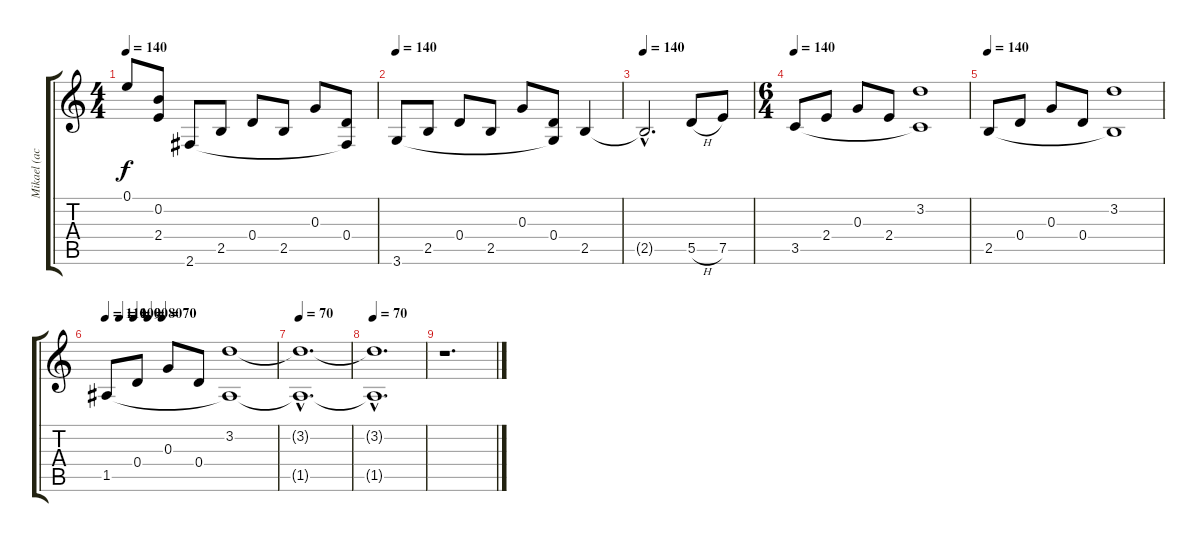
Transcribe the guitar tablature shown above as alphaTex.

\track ("Mikael (acoustic)" "Mikael (ac") {instrument acousticguitarnylon}
\staff {score tabs}
\tuning (E4 B3 G3 D3 A2 E2) {hide}
\ts (4 4)
\tempo 140
\clef g2
\ks c
0.1.8{dy f volume 12 instrument acousticguitarsteel} (0.2 2.4{t}).8 2.6.8 2.5.8 0.4.8 2.5.8 0.3.8 (0.4 2.6{t}).8 |
\tempo 140
3.6.8{volume 12 instrument acousticguitarsteel} 2.5.8 0.4.8 2.5.8 0.3.8 (0.4 3.6{t}).8 2.5.4 |
\tempo 140
2.5{hac t}.2{d volume 12 instrument acousticguitarsteel} 5.5{h}.8 7.5.8 |
\ts (6 4)
\tempo 140
3.5.8{volume 12 instrument acousticguitarsteel} 2.4.8 0.3.8 2.4.8 (3.2 3.5{t}).1 |
\tempo 140
2.5.8{volume 12 instrument acousticguitarsteel} 0.4.8 0.3.8 0.4.8 (3.2 2.5{t}).1 |
\tempo 110
\tempo (100 0.08333333333333333)
\tempo (90 0.16666666666666666)
\tempo (80 0.25)
\tempo (70 0.3333333333333333)
1.5.8{volume 12 instrument acousticguitarsteel} 0.4.8 0.3.8 0.4.8 (3.2 1.5{t}).1 |
\tempo 70
(3.2{hac t} 1.5{hac t}).1{d} |
\tempo 70
(3.2{hac t} 1.5{hac t}).1{d} |
r.1{d}
